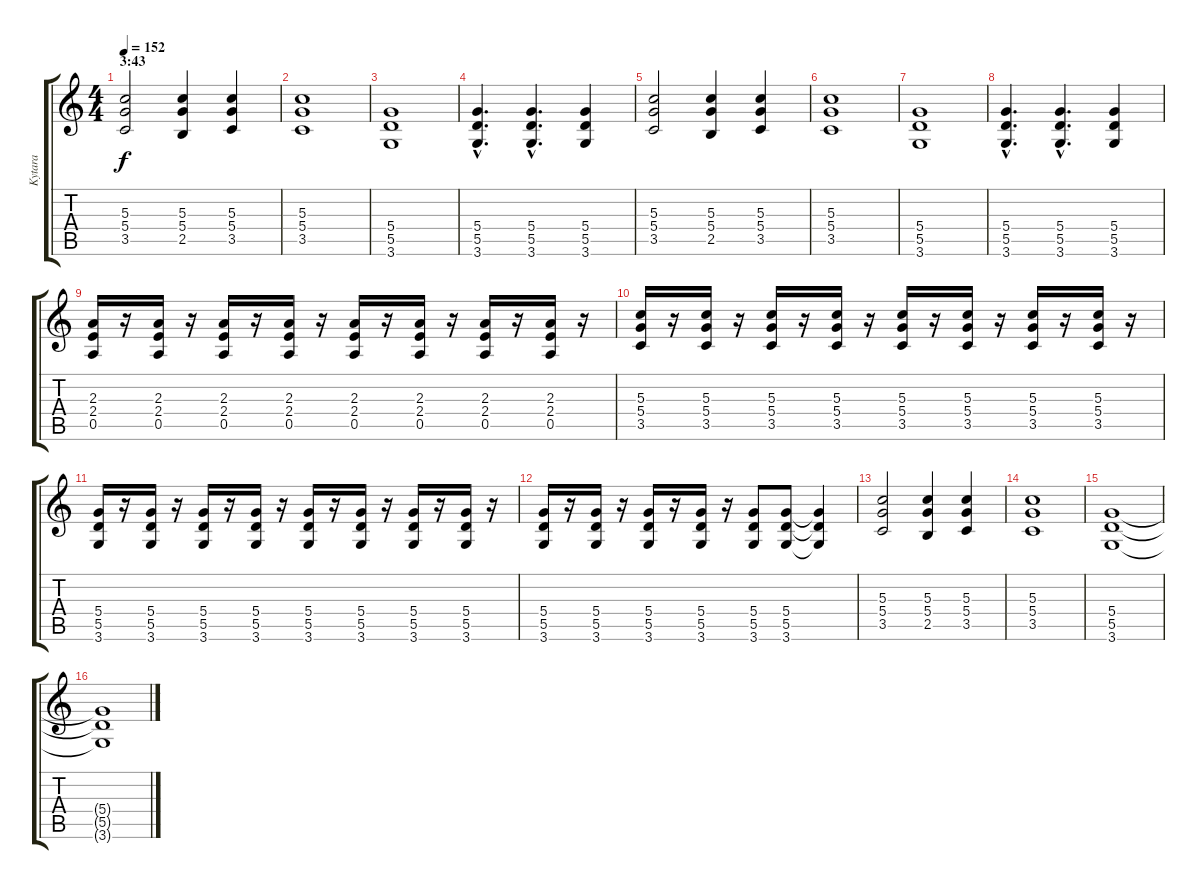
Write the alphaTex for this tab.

\track ("Kytara" "Kytara") {instrument electricguitarjazz}
\staff {score tabs}
\tuning (E4 B3 G3 D3 A2 E2) {hide}
\ts (4 4)
\section ("" "3:43")
\tempo 152
\clef g2
\ks c
(5.3 5.4 3.5).2{dy f volume 11 instrument overdrivenguitar} (5.3 5.4 2.5).4 (5.3 5.4 3.5).4 |
(5.3 5.4 3.5).1 |
(5.4 5.5 3.6).1 |
(5.4{hac} 5.5{hac} 3.6{hac}).4{d} (5.4{hac} 5.5{hac} 3.6{hac}).4{d} (5.4 5.5 3.6).4 |
(5.3 5.4 3.5).2 (5.3 5.4 2.5).4 (5.3 5.4 3.5).4 |
(5.3 5.4 3.5).1 |
(5.4 5.5 3.6).1 |
(5.4{hac} 5.5{hac} 3.6{hac}).4{d} (5.4{hac} 5.5{hac} 3.6{hac}).4{d} (5.4 5.5 3.6).4 |
(2.3 2.4 0.5).16{instrument overdrivenguitar} r.16 (2.3 2.4 0.5).16 r.16 (2.3 2.4 0.5).16 r.16 (2.3 2.4 0.5).16 r.16 (2.3 2.4 0.5).16 r.16 (2.3 2.4 0.5).16 r.16 (2.3 2.4 0.5).16 r.16 (2.3 2.4 0.5).16 r.16 |
(5.3 5.4 3.5).16 r.16 (5.3 5.4 3.5).16 r.16 (5.3 5.4 3.5).16 r.16 (5.3 5.4 3.5).16 r.16 (5.3 5.4 3.5).16 r.16 (5.3 5.4 3.5).16 r.16 (5.3 5.4 3.5).16 r.16 (5.3 5.4 3.5).16 r.16 |
(5.4 5.5 3.6).16 r.16 (5.4 5.5 3.6).16 r.16 (5.4 5.5 3.6).16 r.16 (5.4 5.5 3.6).16 r.16 (5.4 5.5 3.6).16 r.16 (5.4 5.5 3.6).16 r.16 (5.4 5.5 3.6).16 r.16 (5.4 5.5 3.6).16 r.16 |
(5.4 5.5 3.6).16 r.16 (5.4 5.5 3.6).16 r.16 (5.4 5.5 3.6).16 r.16 (5.4 5.5 3.6).16 r.16 (5.4 5.5 3.6).8 (5.4 5.5 3.6).8 (5.4{t} 5.5{t} 3.6{t}).4 |
(5.3 5.4 3.5).2 (5.3 5.4 2.5).4 (5.3 5.4 3.5).4 |
(5.3 5.4 3.5).1 |
(5.4 5.5 3.6).1 |
(5.4{t} 5.5{t} 3.6{t}).1
